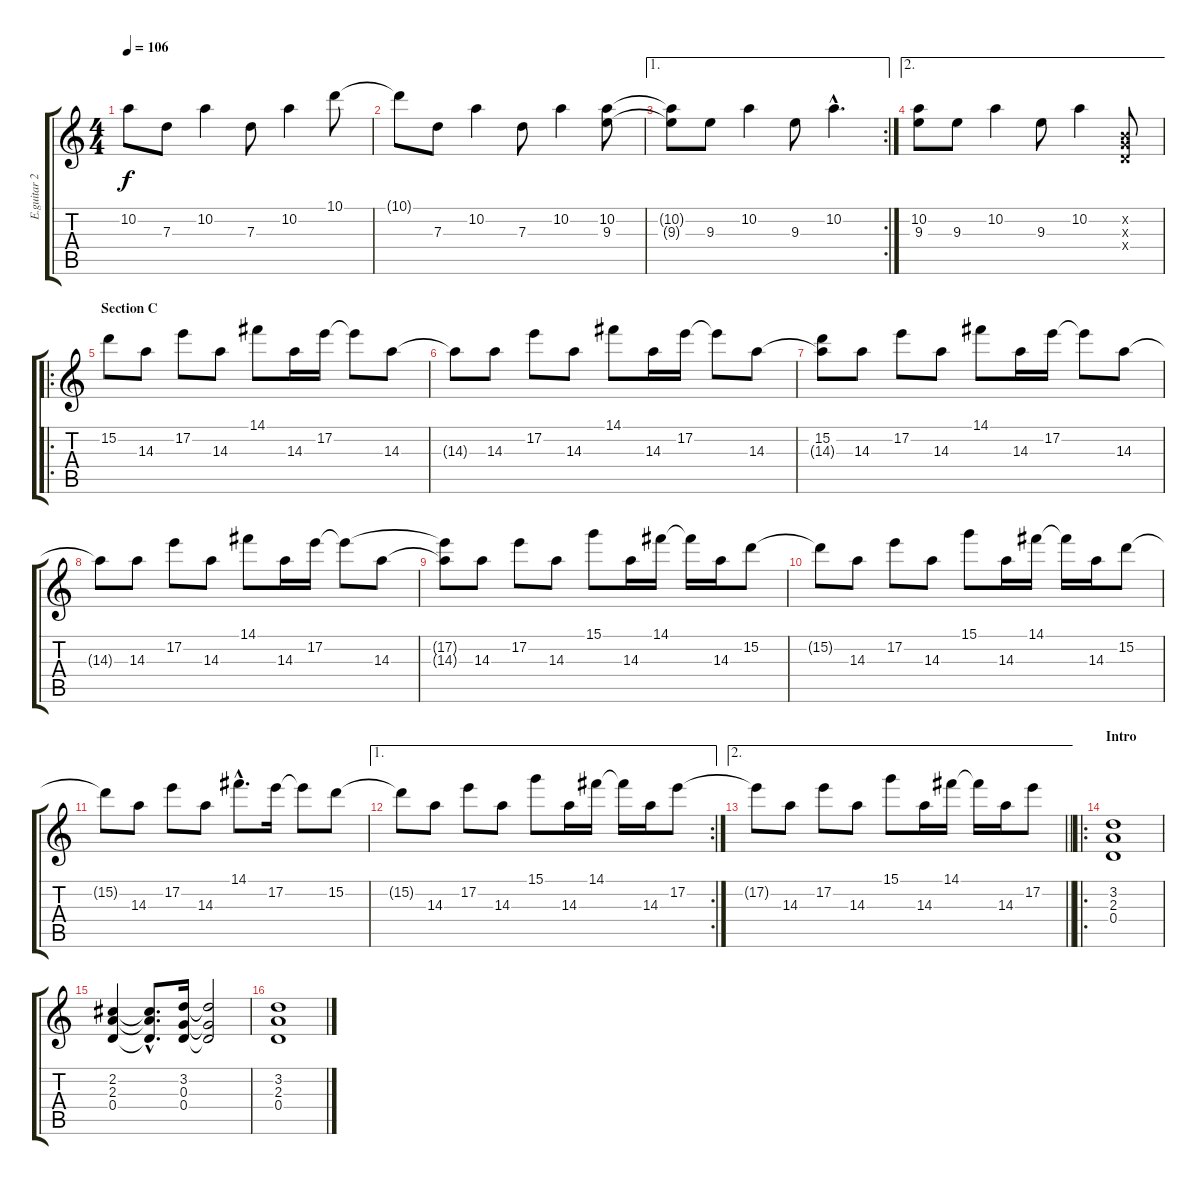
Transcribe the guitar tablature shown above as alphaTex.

\track ("E.guitar 2" "E.guitar 2") {instrument distortionguitar}
\staff {score tabs}
\tuning (E4 B3 G3 D3 A2 E2) {hide}
\ts (4 4)
\tempo 106
\clef g2
\ks c
10.2{t}.8{dy f} 7.3.8 10.2.4 7.3.8 10.2.4 10.1.8 |
10.1{t}.8 7.3.8 10.2.4 7.3.8 10.2.4 (10.2 9.3).8 |
\ae 1
\rc 2
(10.2{t} 9.3{t}).8 9.3.8 10.2.4 9.3.8 10.2{hac}.4{d} |
\ae 2
(10.2 9.3).8 9.3.8 10.2.4 9.3.8 10.2.4 (0.2{x} 0.3{x} 0.4{x}).8 |
\ro
\section ("" "Section C")
15.2.8 14.3.8 17.2.8 14.3.8 14.1.8 14.3.16 17.2.16 17.2{t}.8 14.3.8 |
14.3{t}.8 14.3.8 17.2.8 14.3.8 14.1.8 14.3.16 17.2.16 17.2{t}.8 14.3.8 |
(15.2 14.3{t}).8 14.3.8 17.2.8 14.3.8 14.1.8 14.3.16 17.2.16 17.2{t}.8 14.3.8 |
14.3{t}.8 14.3.8 17.2.8 14.3.8 14.1.8 14.3.16 17.2.16 17.2{t}.8 14.3.8 |
(17.2{t} 14.3{t}).8 14.3.8 17.2.8 14.3.8 15.1.8 14.3.16 14.1.16 14.1{t}.16 14.3.16 15.2.8 |
15.2{t}.8 14.3.8 17.2.8 14.3.8 15.1.8 14.3.16 14.1.16 14.1{t}.16 14.3.16 15.2.8 |
15.2{t}.8 14.3.8 17.2.8 14.3.8 14.1{hac}.8{d} 17.2.16 17.2{t}.8 15.2.8 |
\ae 1
\rc 2
15.2{t}.8 14.3.8 17.2.8 14.3.8 15.1.8 14.3.16 14.1.16 14.1{t}.16 14.3.16 17.2.8 |
\ae 2
\barLineRight lightlight
17.2{t}.8 14.3.8 17.2.8 14.3.8 15.1.8 14.3.16 14.1.16 14.1{t}.16 14.3.16 17.2.8 |
\ro
\section ("" "Intro")
(3.2 2.3 0.4).1 |
(2.2 2.3 0.4).4 (2.2{hac t} 2.3{hac t} 0.4{hac t}).8{d} (3.2 0.3 0.4).16 (3.2{t} 0.3{t} 0.4{t}).2 |
(3.2 2.3 0.4).1
